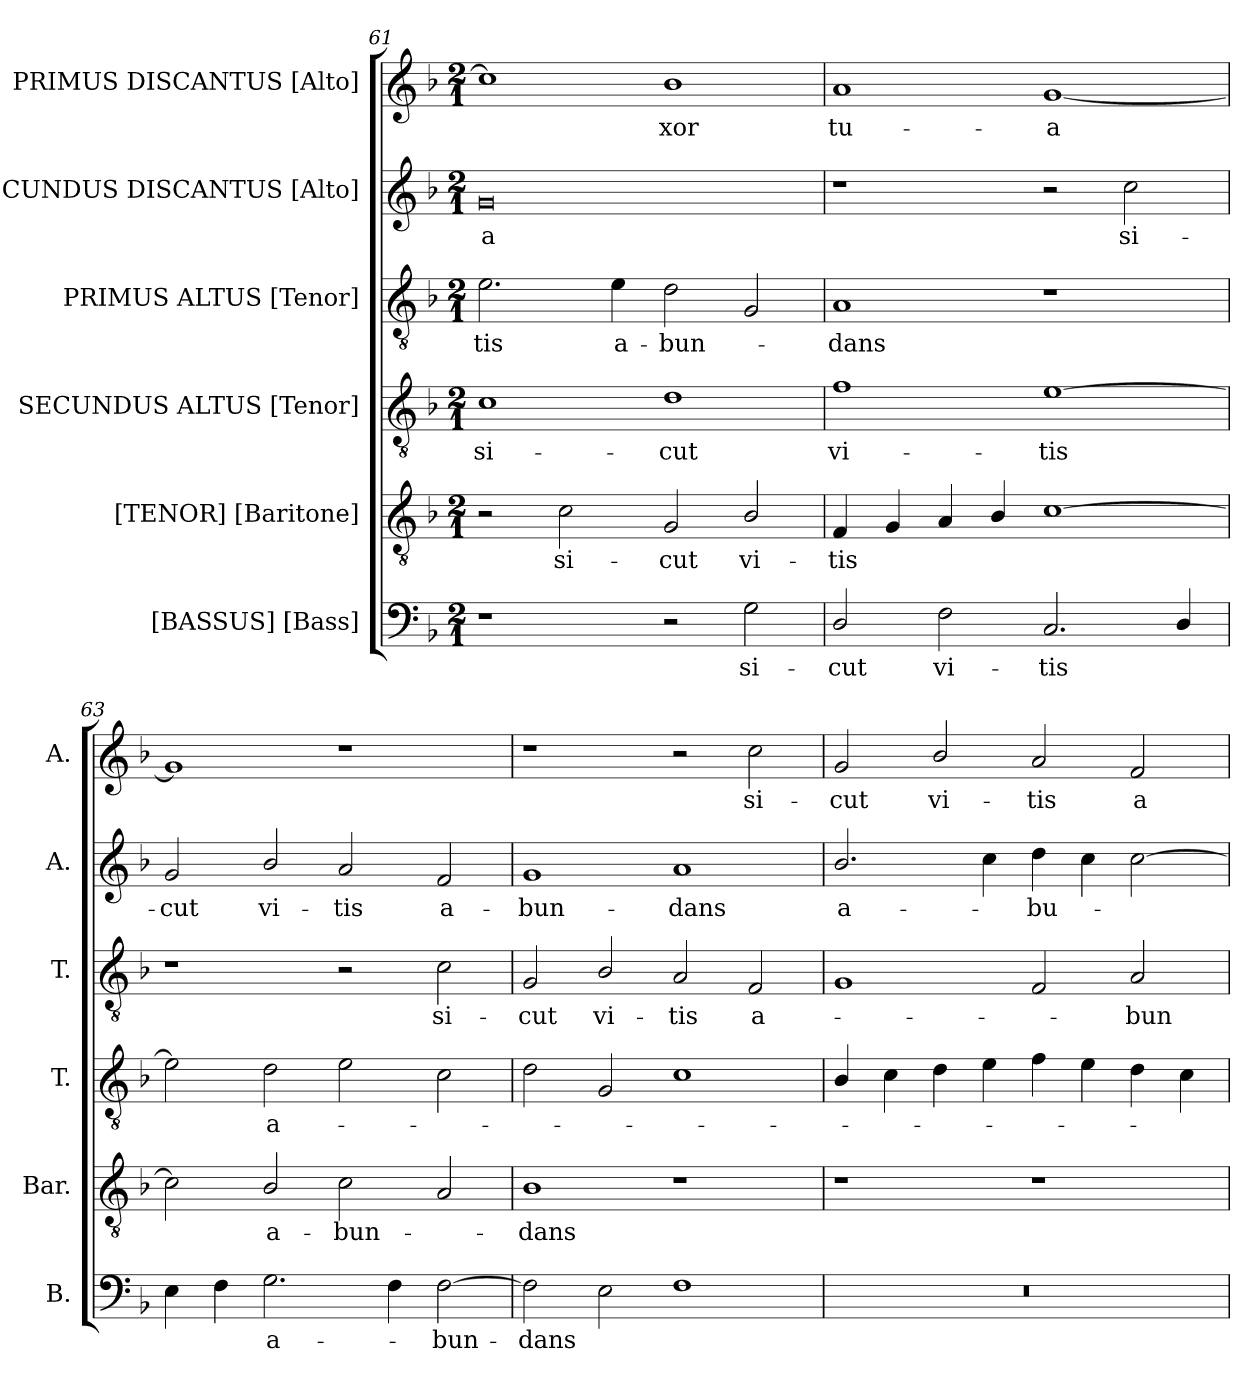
**kern	**text	**kern	**text	**kern	**text	**kern	**text	**kern	**text	**kern	**text
*part6	*part6	*part5	*part5	*part4	*part4	*part3	*part3	*part2	*part2	*part1	*part1
*staff6	*staff6	*staff5	*staff5	*staff4	*staff4	*staff3	*staff3	*staff2	*staff2	*staff1	*staff1
*I"[BASSUS] [Bass]	*	*I"[TENOR] [Baritone]	*	*I"SECUNDUS ALTUS [Tenor]	*	*I"PRIMUS ALTUS [Tenor]	*	*I"SECUNDUS DISCANTUS [Alto]	*	*I"PRIMUS DISCANTUS [Alto]	*
*I'B.	*	*I'Bar.	*	*I'T.	*	*I'T.	*	*I'A.	*	*I'A.	*
*clefF4	*	*clefGv2	*	*clefGv2	*	*clefGv2	*	*clefG2	*	*clefG2	*
*	*	*ITrd7c12	*	*ITrd7c12	*	*ITrd7c12	*	*	*	*	*
*k[b-]	*	*k[b-]	*	*k[b-]	*	*k[b-]	*	*k[b-]	*	*k[b-]	*
*F:	*	*F:	*	*F:	*	*F:	*	*F:	*	*F:	*
*M2/1	*	*M2/1	*	*M2/1	*	*M2/1	*	*M2/1	*	*M2/1	*
=61	=61	=61	=61	=61	=61	=61	=61	=61	=61	=61	=61
!	!	!	!	!	!LO:LY:b:color=#000000	!	!	!	!	!	!
!	!	!	!	!	!	!	!LO:LY:b:color=#000000	!	!	!	!
!	!	!	!	!	!	!	!	!	!LO:LY:b:color=#000000	!	!
1r	.	2r	.	1Ci	si-	2.Ei\	-tis	0gi	-a	1cci]	.
!	!	!	!LO:LY:b:color=#000000	!	!	!	!	!	!	!	!
.	.	2Ci\	si-	.	.	.	.	.	.	.	.
!	!	!	!	!	!	!	!LO:LY:b:color=#000000	!	!	!	!
.	.	.	.	.	.	4Ei\	a-	.	.	.	.
!	!	!	!LO:LY:b:color=#000000	!	!	!	!	!	!	!	!
!	!	!	!	!	!LO:LY:b:color=#000000	!	!	!	!	!	!
!	!	!	!	!	!	!	!LO:LY:b:color=#000000	!	!	!	!
!	!	!	!	!	!	!	!	!	!	!	!LO:LY:b:color=#000000
2r	.	2GGi/	-cut	1Di	-cut	2Di\	-bun-	.	.	1b-i	-xor
!	!LO:LY:b:color=#000000	!	!	!	!	!	!	!	!	!	!
!	!	!	!LO:LY:b:color=#000000	!	!	!	!	!	!	!	!
2Gi\	si-	2BB-i/	vi-	.	.	2GGi/	.	.	.	.	.
!!LO:PB:g=z
=62	=62	=62	=62	=62	=62	=62	=62	=62	=62	=62	=62
!	!LO:LY:b:color=#000000	!	!	!	!	!	!	!	!	!	!
!	!	!	!LO:LY:b:color=#000000	!	!	!	!	!	!	!	!
!	!	!	!	!	!LO:LY:b:color=#000000	!	!	!	!	!	!
!	!	!	!	!	!	!	!LO:LY:b:color=#000000	!	!	!	!
!	!	!	!	!	!	!	!	!	!	!	!LO:LY:b:color=#000000
2Di/	-cut	4FFi/	-tis	1Fi	vi-	1AAi	-dans	1r	.	1ai	tu-
.	.	4GGi/	.	.	.	.	.	.	.	.	.
!	!LO:LY:b:color=#000000	!	!	!	!	!	!	!	!	!	!
2Fi\	vi-	4AAi/	.	.	.	.	.	.	.	.	.
.	.	4BB-i/	.	.	.	.	.	.	.	.	.
!	!LO:LY:b:color=#000000	!	!	!	!	!	!	!	!	!	!
!	!	!	!	!	!LO:LY:b:color=#000000	!	!	!	!	!	!
!	!	!	!	!	!	!	!	!	!	!	!LO:LY:b:color=#000000
2.Ci/	-tis	[1Ci	.	[1Ei	-tis	1r	.	2r	.	[1gi	-a
!	!	!	!	!	!	!	!	!	!LO:LY:b:color=#000000	!	!
.	.	.	.	.	.	.	.	2cci\	si-	.	.
4Di/	.	.	.	.	.	.	.	.	.	.	.
=63	=63	=63	=63	=63	=63	=63	=63	=63	=63	=63	=63
!	!	!	!	!	!	!	!	!	!LO:LY:b:color=#000000	!	!
4Ei\	.	2Ci\]	.	2Ei\]	.	1r	.	2gi/	-cut	1gi]	.
4Fi\	.	.	.	.	.	.	.	.	.	.	.
!	!LO:LY:b:color=#000000	!	!	!	!	!	!	!	!	!	!
!	!	!	!LO:LY:b:color=#000000	!	!	!	!	!	!	!	!
!	!	!	!	!	!LO:LY:b:color=#000000	!	!	!	!	!	!
!	!	!	!	!	!	!	!	!	!LO:LY:b:color=#000000	!	!
2.Gi\	a-	2BB-i/	a-	2Di\	a-	.	.	2b-i/	vi-	.	.
!	!	!	!LO:LY:b:color=#000000	!	!	!	!	!	!	!	!
!	!	!	!	!	!	!	!	!	!LO:LY:b:color=#000000	!	!
.	.	2Ci\	-bun-	2Ei\	.	2r	.	2ai/	-tis	1r	.
4Fi\	.	.	.	.	.	.	.	.	.	.	.
!	!LO:LY:b:color=#000000	!	!	!	!	!	!	!	!	!	!
!	!	!	!	!	!	!	!LO:LY:b:color=#000000	!	!	!	!
!	!	!	!	!	!	!	!	!	!LO:LY:b:color=#000000	!	!
[2Fi\	-bun-	2AAi/	.	2Ci\	.	2Ci\	si-	2fi/	a-	.	.
=64	=64	=64	=64	=64	=64	=64	=64	=64	=64	=64	=64
!	!LO:LY:b:color=#000000	!	!	!	!	!	!	!	!	!	!
!	!	!	!LO:LY:b:color=#000000	!	!	!	!	!	!	!	!
!	!	!	!	!	!	!	!LO:LY:b:color=#000000	!	!	!	!
!	!	!	!	!	!	!	!	!	!LO:LY:b:color=#000000	!	!
2Fi\]	-dans	1BB-i	-dans	2Di\	.	2GGi/	-cut	1gi	-bun-	1r	.
!	!	!	!	!	!	!	!LO:LY:b:color=#000000	!	!	!	!
2Ei\	.	.	.	2GGi/	.	2BB-i/	vi-	.	.	.	.
!	!	!	!	!	!	!	!LO:LY:b:color=#000000	!	!	!	!
!	!	!	!	!	!	!	!	!	!LO:LY:b:color=#000000	!	!
1Fi	.	1r	.	1Ci	.	2AAi/	-tis	1ai	-dans	2r	.
!	!	!	!	!	!	!	!LO:LY:b:color=#000000	!	!	!	!
!	!	!	!	!	!	!	!	!	!	!	!LO:LY:b:color=#000000
.	.	.	.	.	.	2FFi/	a-	.	.	2cci\	si-
=65	=65	=65	=65	=65	=65	=65	=65	=65	=65	=65	=65
!LO:N:vis=1	!	!	!	!	!	!	!	!	!	!	!
!	!	!	!	!	!	!	!	!	!LO:LY:b:color=#000000	!	!
!	!	!	!	!	!	!	!	!	!	!	!LO:LY:b:color=#000000
0r	.	1r	.	4BB-i/	.	1GGi	.	2.b-i/	a-	2gi/	-cut
.	.	.	.	4Ci\	.	.	.	.	.	.	.
!	!	!	!	!	!	!	!	!	!	!	!LO:LY:b:color=#000000
.	.	.	.	4Di\	.	.	.	.	.	2b-i/	vi-
.	.	.	.	4Ei\	.	.	.	4cci\	.	.	.
!	!	!	!	!	!	!	!	!	!LO:LY:b:color=#000000	!	!
!	!	!	!	!	!	!	!	!	!	!	!LO:LY:b:color=#000000
.	.	1r	.	4Fi\	.	2FFi/	.	4ddi\	-bu-	2ai/	-tis
.	.	.	.	4Ei\	.	.	.	4cci\	.	.	.
!	!	!	!	!	!	!	!LO:LY:b:color=#000000	!	!	!	!
!	!	!	!	!	!	!	!	!	!	!	!LO:LY:b:color=#000000
.	.	.	.	4Di\	.	2AAi/	-bun-	[2cci\	.	2fi/	a-
.	.	.	.	4Ci\	.	.	.	.	.	.	.
=	=	=	=	=	=	=	=	=	=	=	=
*-	*-	*-	*-	*-	*-	*-	*-	*-	*-	*-	*-
